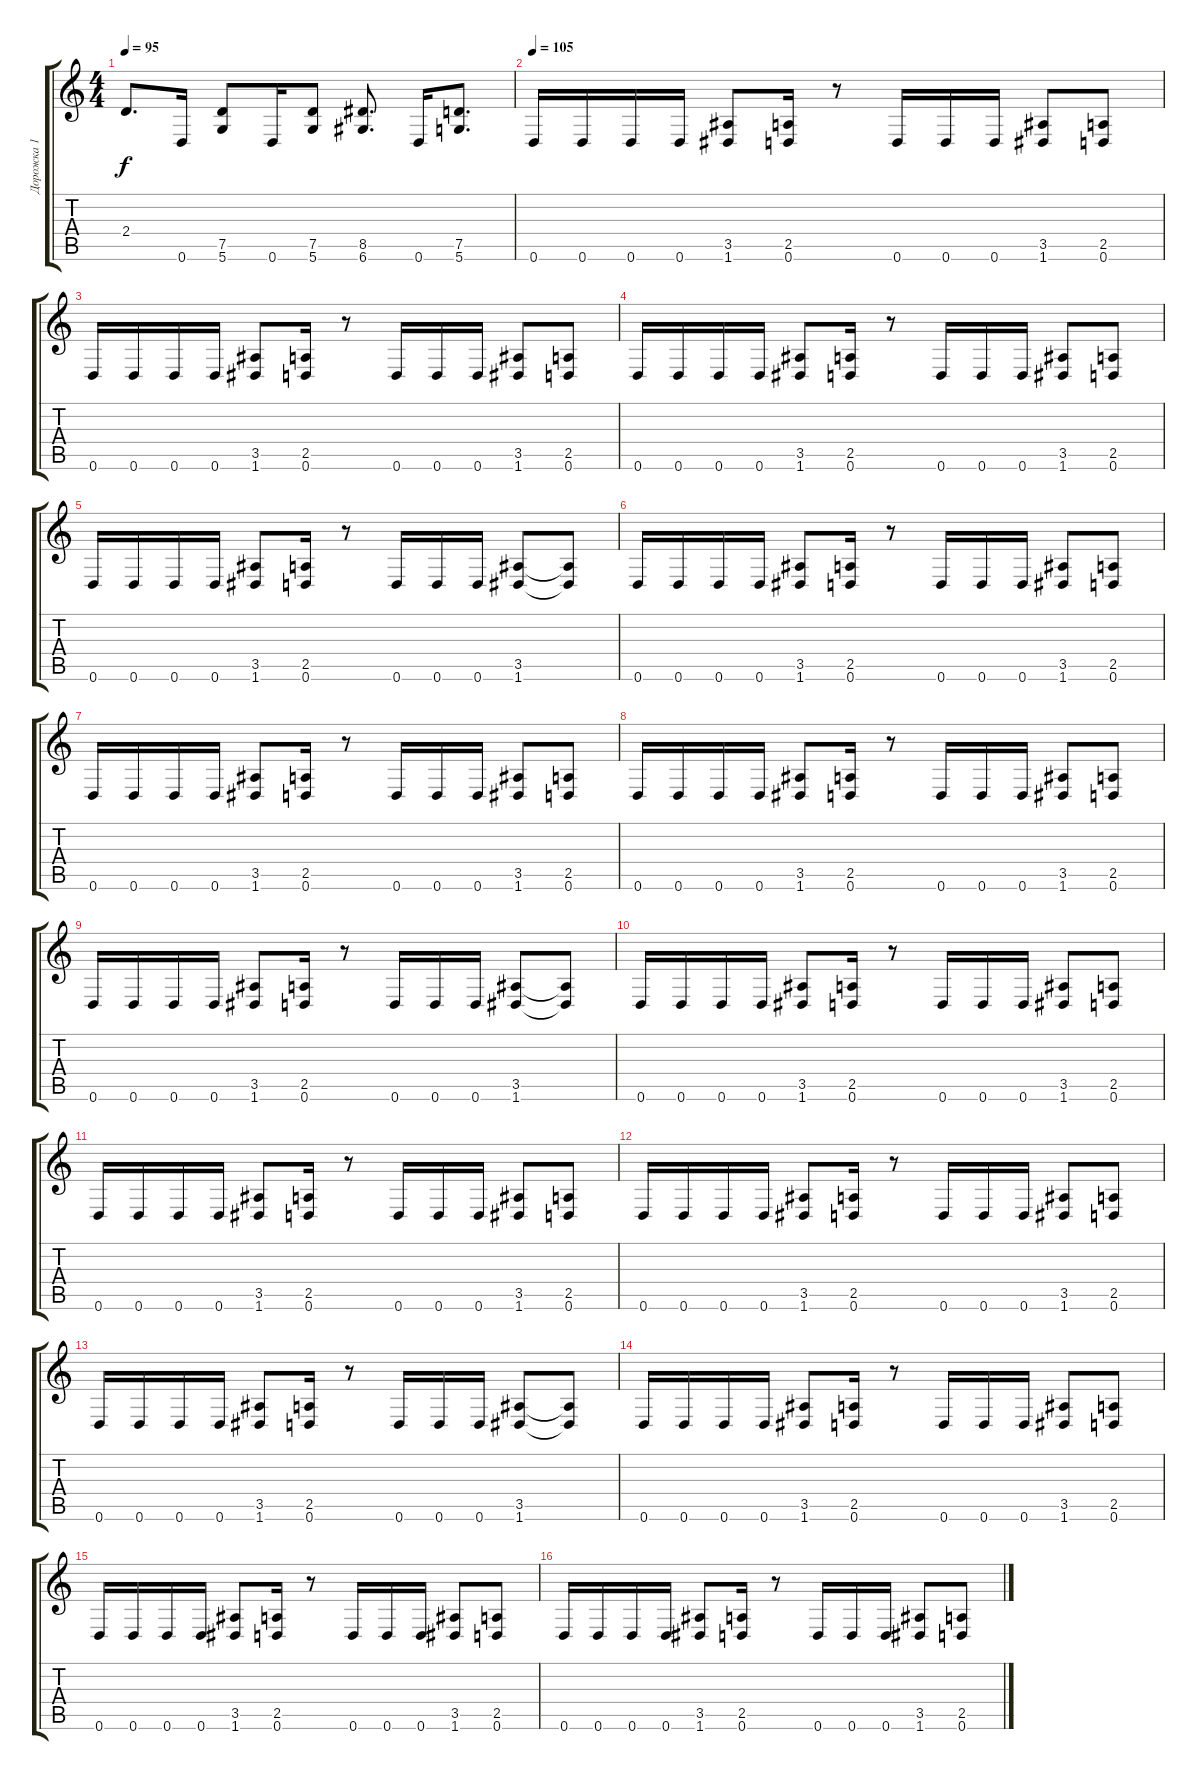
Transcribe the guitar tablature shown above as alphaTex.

\track ("Дорожка 1" "Дорожка 1") {instrument distortionguitar}
\staff {score tabs}
\tuning (D4 A3 F3 C3 G2 D2) {hide}
\ts (4 4)
\tempo 95
\clef g2
\ks c
2.4.8{d dy f} 0.6.16 (7.5 5.6).8 0.6.16 (7.5 5.6).8 (8.5 6.6).8{d} 0.6.16 (7.5 5.6).8{d} |
\tempo 105
0.6.16 0.6.16 0.6.16 0.6.16 (3.5 1.6).8 (2.5 0.6).16 r.8 0.6.16 0.6.16 0.6.16 (3.5 1.6).8 (2.5 0.6).8 |
0.6.16 0.6.16 0.6.16 0.6.16 (3.5 1.6).8 (2.5 0.6).16 r.8 0.6.16 0.6.16 0.6.16 (3.5 1.6).8 (2.5 0.6).8 |
0.6.16 0.6.16 0.6.16 0.6.16 (3.5 1.6).8 (2.5 0.6).16 r.8 0.6.16 0.6.16 0.6.16 (3.5 1.6).8 (2.5 0.6).8 |
0.6.16 0.6.16 0.6.16 0.6.16 (3.5 1.6).8 (2.5 0.6).16 r.8 0.6.16 0.6.16 0.6.16 (3.5 1.6).8 (3.5{t} 1.6{t}).8 |
0.6.16 0.6.16 0.6.16 0.6.16 (3.5 1.6).8 (2.5 0.6).16 r.8 0.6.16 0.6.16 0.6.16 (3.5 1.6).8 (2.5 0.6).8 |
0.6.16 0.6.16 0.6.16 0.6.16 (3.5 1.6).8 (2.5 0.6).16 r.8 0.6.16 0.6.16 0.6.16 (3.5 1.6).8 (2.5 0.6).8 |
0.6.16 0.6.16 0.6.16 0.6.16 (3.5 1.6).8 (2.5 0.6).16 r.8 0.6.16 0.6.16 0.6.16 (3.5 1.6).8 (2.5 0.6).8 |
0.6.16 0.6.16 0.6.16 0.6.16 (3.5 1.6).8 (2.5 0.6).16 r.8 0.6.16 0.6.16 0.6.16 (3.5 1.6).8 (3.5{t} 1.6{t}).8 |
0.6.16{balance 8} 0.6.16 0.6.16 0.6.16 (3.5 1.6).8 (2.5 0.6).16 r.8 0.6.16 0.6.16 0.6.16 (3.5 1.6).8 (2.5 0.6).8 |
0.6.16 0.6.16 0.6.16 0.6.16 (3.5 1.6).8 (2.5 0.6).16 r.8 0.6.16 0.6.16 0.6.16 (3.5 1.6).8 (2.5 0.6).8 |
0.6.16 0.6.16 0.6.16 0.6.16 (3.5 1.6).8 (2.5 0.6).16 r.8 0.6.16 0.6.16 0.6.16 (3.5 1.6).8 (2.5 0.6).8 |
0.6.16 0.6.16 0.6.16 0.6.16 (3.5 1.6).8 (2.5 0.6).16 r.8 0.6.16 0.6.16 0.6.16 (3.5 1.6).8 (3.5{t} 1.6{t}).8 |
0.6.16 0.6.16 0.6.16 0.6.16 (3.5 1.6).8 (2.5 0.6).16 r.8 0.6.16 0.6.16 0.6.16 (3.5 1.6).8 (2.5 0.6).8 |
0.6.16 0.6.16 0.6.16 0.6.16 (3.5 1.6).8 (2.5 0.6).16 r.8 0.6.16 0.6.16 0.6.16 (3.5 1.6).8 (2.5 0.6).8 |
0.6.16 0.6.16 0.6.16 0.6.16 (3.5 1.6).8 (2.5 0.6).16 r.8 0.6.16 0.6.16 0.6.16 (3.5 1.6).8 (2.5 0.6).8
